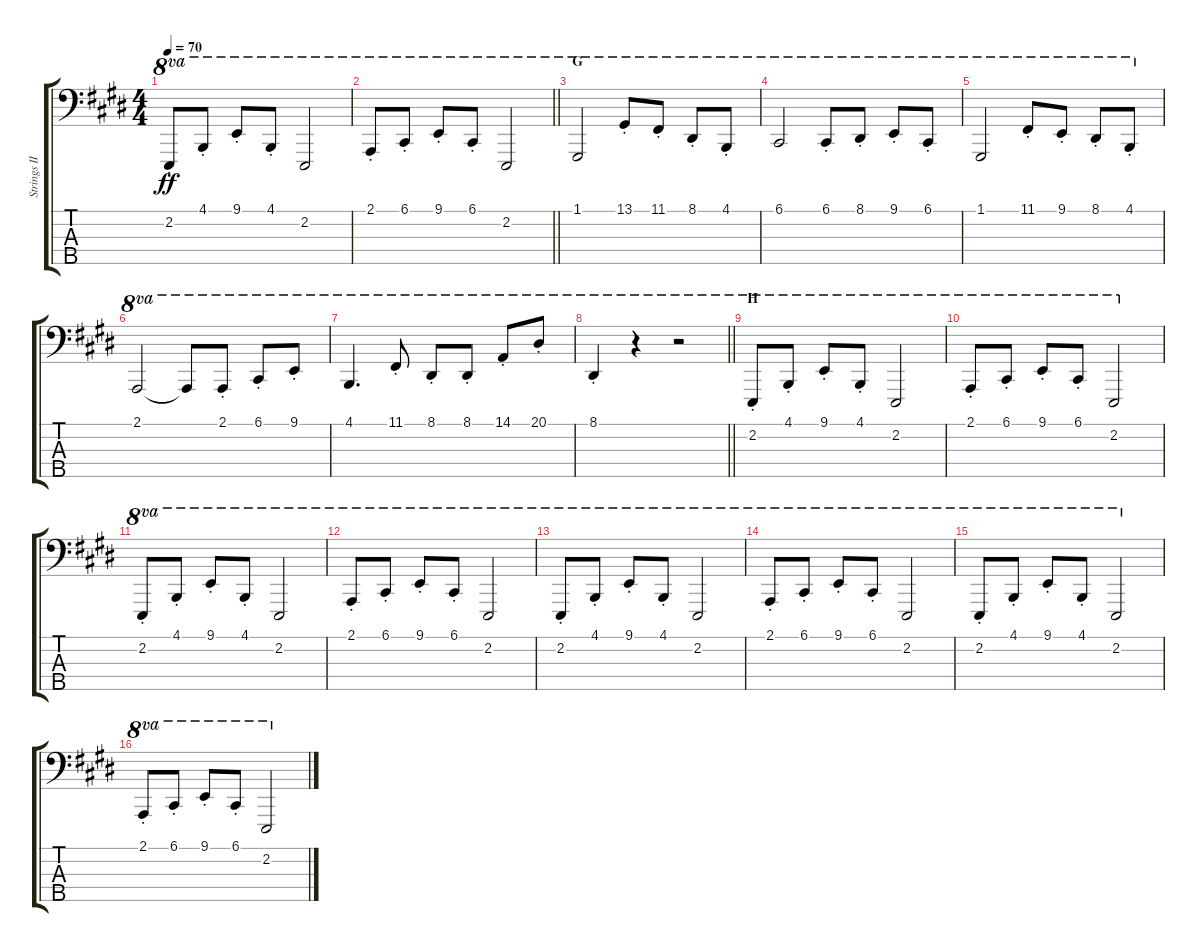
\track ("Strings II" "Strings II") {instrument stringensemble1}
\staff {score tabs}
\tuning (G2 D2 A1 E1 B0) {hide}
\ts (4 4)
\tempo 70
\clef f4
\ks e
2.2{st}.8{ot 8va dy ff} 4.1{st}.8{ot 8va} 9.1{st}.8{ot 8va} 4.1{st}.8{ot 8va} 2.2.2{ot 8va} |
\barLineRight lightlight
2.1{st}.8{ot 8va} 6.1{st}.8{ot 8va} 9.1{st}.8{ot 8va} 6.1{st}.8{ot 8va} 2.2.2{ot 8va} |
\section ("" "G")
1.1.2{ot 8va} 13.1{st}.8{ot 8va} 11.1{st}.8{ot 8va} 8.1{st}.8{ot 8va} 4.1{st}.8{ot 8va} |
6.1.2{ot 8va} 6.1{st}.8{ot 8va} 8.1{st}.8{ot 8va} 9.1{st}.8{ot 8va} 6.1{st}.8{ot 8va} |
1.1.2{ot 8va} 11.1{st}.8{ot 8va} 9.1{st}.8{ot 8va} 8.1{st}.8{ot 8va} 4.1{st}.8{ot 8va} |
2.1.2{ot 8va} 2.1{t}.8{ot 8va} 2.1{st}.8{ot 8va} 6.1{st}.8{ot 8va} 9.1{st}.8{ot 8va} |
4.1.4{d ot 8va} 11.1{st}.8{ot 8va} 8.1{st}.8{ot 8va} 8.1{st}.8{ot 8va} 14.1{st}.8{ot 8va} 20.1{st}.8{ot 8va} |
\barLineRight lightlight
8.1{st}.4{ot 8va} r.4{ot 8va} r.2{ot 8va} |
\section ("" "H")
2.2{st}.8{ot 8va} 4.1{st}.8{ot 8va} 9.1{st}.8{ot 8va} 4.1{st}.8{ot 8va} 2.2.2{ot 8va} |
2.1{st}.8{ot 8va} 6.1{st}.8{ot 8va} 9.1{st}.8{ot 8va} 6.1{st}.8{ot 8va} 2.2.2{ot 8va} |
2.2{st}.8{ot 8va} 4.1{st}.8{ot 8va} 9.1{st}.8{ot 8va} 4.1{st}.8{ot 8va} 2.2.2{ot 8va} |
2.1{st}.8{ot 8va} 6.1{st}.8{ot 8va} 9.1{st}.8{ot 8va} 6.1{st}.8{ot 8va} 2.2.2{ot 8va} |
2.2{st}.8{ot 8va} 4.1{st}.8{ot 8va} 9.1{st}.8{ot 8va} 4.1{st}.8{ot 8va} 2.2.2{ot 8va} |
2.1{st}.8{ot 8va} 6.1{st}.8{ot 8va} 9.1{st}.8{ot 8va} 6.1{st}.8{ot 8va} 2.2.2{ot 8va} |
2.2{st}.8{ot 8va} 4.1{st}.8{ot 8va} 9.1{st}.8{ot 8va} 4.1{st}.8{ot 8va} 2.2.2{ot 8va} |
2.1{st}.8{ot 8va} 6.1{st}.8{ot 8va} 9.1{st}.8{ot 8va} 6.1{st}.8{ot 8va} 2.2.2{ot 8va}
